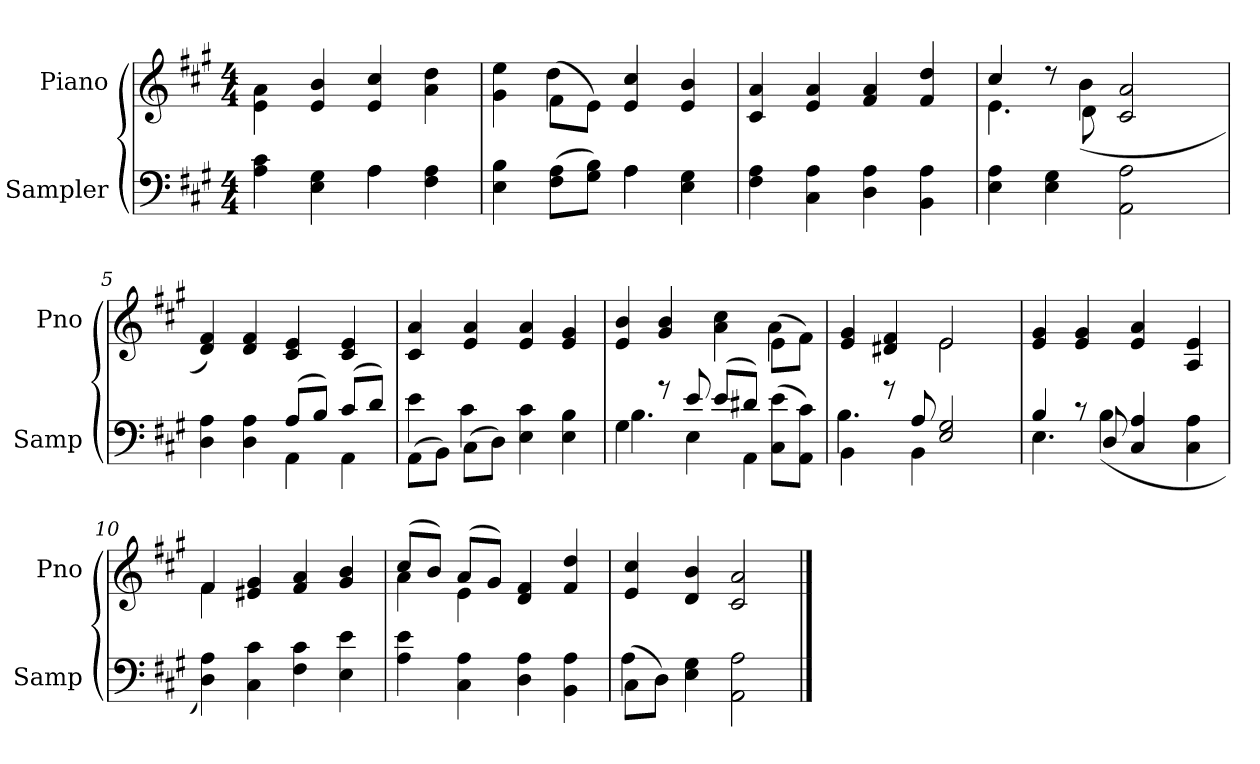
**kern	**kern
*part2	*part1
*staff2	*staff1
*I"Sampler	*I"Piano
*I'Samp	*I'Pno
*clefF4	*clefG2
*k[f#c#g#]	*k[f#c#g#]
*A:	*A:
*M4/4	*M4/4
=1	=1
*^	*
4A 4c#	2ryy	4e\ 4a\
4E 4G#	.	4e 4b
4A\	4A	4e 4cc#
4F# 4A	4ryy	4a 4dd
=2	=2	=2
*	*	*^
4E 4B	2ryy	4g# 4ee	4ryy
(8F#\ 8A\L	.	(8f#\L	4dd
8G#\ 8B\J)	.	8e\J)	.
4A\	4A	4e 4cc#	2ryy
4E 4G#	4ryy	4e 4b	.
*v	*v	*	*
*	*v	*v
=3	=3
4F# 4A	4c# 4a
4C# 4A	4e 4a
4D 4A	4f# 4a
4BB 4A	4f# 4dd
=4	=4
*	*^
4E 4A	4cc#/	4.e
4E 4G#	8r	.
.	8d\	(4b
2AA 2A	2c# 2a	.
.	.	4.ryy
*	*v	*v
=5	=5
*^	*
4D 4A	2ryy	4d 4f#)
4D 4A	.	4d 4f#
(8A/L	4AA	4c# 4e
8B/J)	.	.
(8c#/L	4AA	4c# 4e
8d/J)	.	.
=6	=6	=6
(8AA\L	4e	4c# 4a
8BB\J)	.	.
(8C#\L	4c#	4e 4a
8D\J)	.	.
4E 4c#	2ryy	4e 4a
4E 4B	.	4e 4g#
=7	=7	=7
*	*	*^
4G#\	4.B	4e 4b	2.ryy
8r	.	4g# 4b	.
8e/	4E	.	.
(8e/L	.	4a 4cc#	.
8d#X/J)	4AA	.	.
(8C#\ 8e\L	.	(8e\L	4a
8AA\ 8c#\J)	8ryy	8f#\J)	.
=8	=8	=8	=8
4BB\	4.B	4e 4g#	2ryy
8r	.	4d#X 4f#	.
8A/	4BB	.	.
2E 2G#	.	2e/	2e
.	4.ryy	.	.
*	*	*v	*v
=9	=9	=9
4B/	4.E	4e 4g#
8r	.	4e 4g#
8D	(4B	.
4C# 4A	.	4e 4a
.	4.ryy	.
4C# 4A	.	4A 4e
*v	*v	*
=10	=10
*	*^
4D 4A)	4f#/	4f#
4C# 4c#	4e#X 4g#	2.ryy
4F# 4c#	4f# 4a	.
4E 4e	4g# 4b	.
=11	=11	=11
4A 4e	(8cc#/L	4a
.	8b/J)	.
4C# 4A	(8a/L	4e
.	8g#/J)	.
4D 4A	4d 4f#	2ryy
4BB 4A	4f# 4dd	.
*	*v	*v
=12	=12
*^	*
(8C#\L	4A	4e 4cc#
8D\J)	.	.
4E 4G#	2.ryy	4d 4b
2AA 2A	.	2c# 2a
*v	*v	*
==	==
*-	*-
